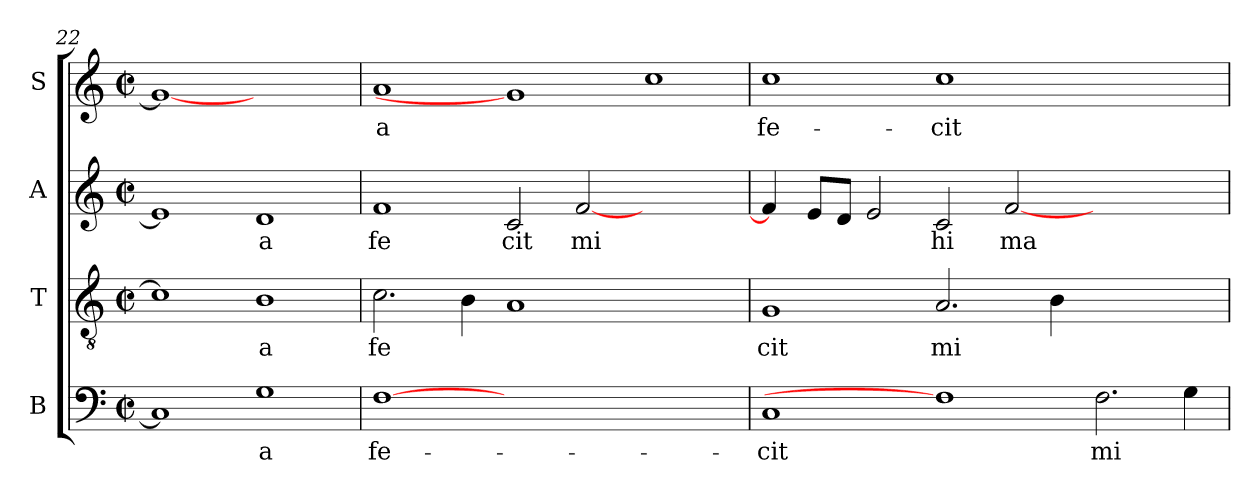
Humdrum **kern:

**kern	**text	**kern	**text	**kern	**text	**kern	**text
*part4	*part4	*part3	*part3	*part2	*part2	*part1	*part1
*staff4	*staff4	*staff3	*staff3	*staff2	*staff2	*staff1	*staff1
*I"B	*	*I"T	*	*I"A	*	*I"S	*
*I'B	*	*I'T	*	*I'A	*	*I'S	*
*clefF4	*	*clefGv2	*	*clefG2	*	*clefG2	*
*k[]	*	*k[]	*	*k[]	*	*k[]	*
*C:	*	*C:	*	*C:	*	*C:	*
*M2/2	*	*M2/2	*	*M2/2	*	*M2/2	*
*met(c|)	*	*met(c|)	*	*met(c|)	*	*met(c|)	*
=22	=22	=22	=22	=22	=22	=22	=22
!	!LO:LY:b:cj	!	!LO:LY:b:cj	!	!LO:LY:b:cj	!	!LO:LY:b:cj
1C]	--	1c]	.	1e]	.	1g_	--
!	!LO:LY:b:cj	!	!LO:LY:b:cj	!	!LO:LY:b:cj	!	!
1G	-a	1B	a	1d	a	1ryy	.
=23	=23	=23	=23	=23	=23	=23	=23
!	!LO:LY:b:cj	!	!LO:LY:b:cj	!	!LO:LY:b:cj	!	!LO:LY:b:cj
[1F	fe-	2.c\	fe	1f	fe	1a	-a
!	!	!	!LO:LY:b:cj	!	!	!	!
.	.	4B\	.	.	.	.	.
!	!	!	!LO:LY:b:cj	!	!LO:LY:b:cj	!	!
0ryy	.	1A	.	2c/	cit	1g]	.
!	!	!	!	!	!LO:LY:b:cj	!	!
.	.	.	.	[<2f/	mi	.	.
!	!	!	!	!	!	!	!LO:LY:b:cj
.	.	1ryy	.	1ryy	.	1cc	.
=24	=24	=24	=24	=24	=24	=24	=24
!	!LO:LY:b:cj	!	!LO:LY:b:cj	!	!LO:LY:b:cj	!	!LO:LY:b:cj
1C	-cit	1G	cit	4f/]	.	1cc	fe-
!	!	!	!	!	!LO:LY:b:cj	!	!
.	.	.	.	8e/L	.	.	.
!	!	!	!	!	!LO:LY:b:cj	!	!
.	.	.	.	8d/J	.	.	.
!	!	!	!	!	!LO:LY:b:cj	!	!
.	.	.	.	2e/	.	.	.
!	!	!	!LO:LY:b:cj	!	!LO:LY:b:cj	!	!LO:LY:b:cj
1F]	.	2.A/	mi	2c/	hi	1cc	-cit
!	!	!	!	!	!LO:LY:b:cj	!	!
.	.	.	.	[<2f/	ma	.	.
!	!	!	!LO:LY:b:cj	!	!	!	!
.	.	4B\	.	.	.	.	.
!	!LO:LY:b:cj	!	!	!	!	!	!
2.F\	mi-	1ryy	.	1ryy	.	1ryy	.
!	!LO:LY:b:cj	!	!	!	!	!	!
4G\	--	.	.	.	.	.	.
=	=	=	=	=	=	=	=
*-	*-	*-	*-	*-	*-	*-	*-
